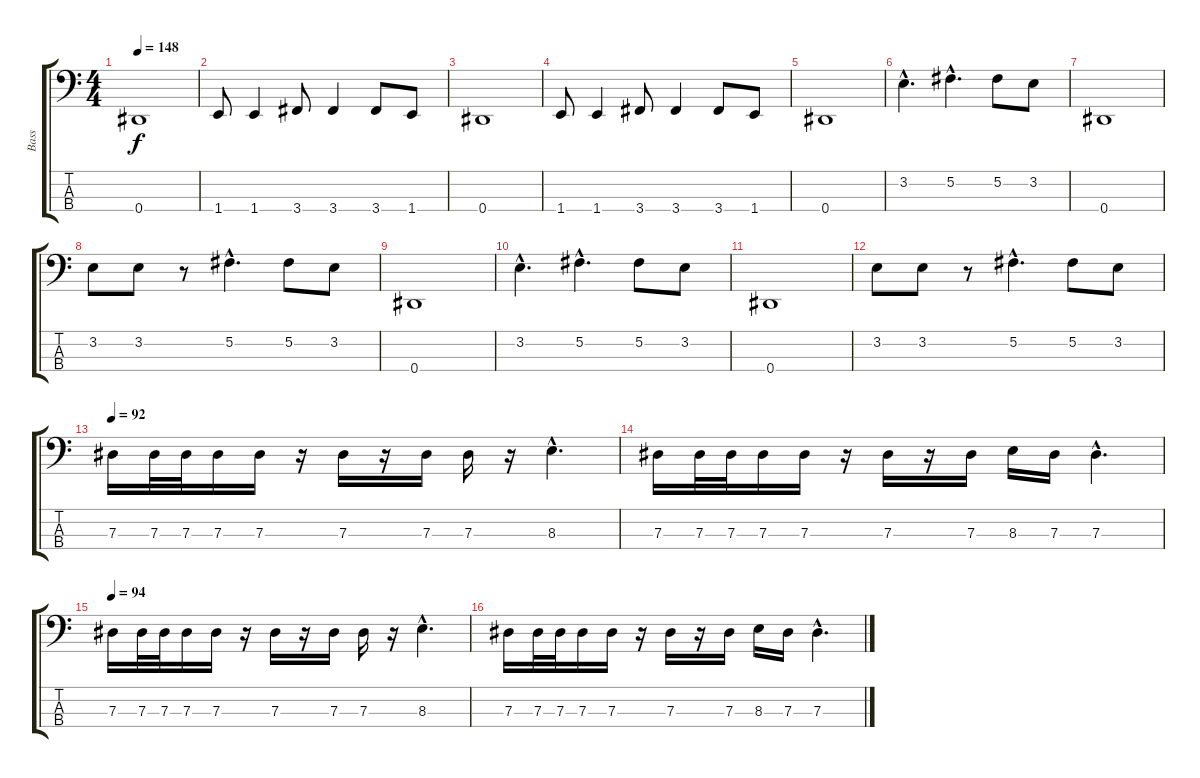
\track ("Bass" "Bass") {instrument electricbasspick}
\staff {score tabs}
\tuning (Gb2 Db2 Ab1 Eb1) {hide}
\ts (4 4)
\tempo 148
\clef f4
\ks c
0.4.1{dy f} |
1.4.8 1.4.4 3.4.8 3.4.4 3.4.8 1.4.8 |
0.4.1 |
1.4.8 1.4.4 3.4.8 3.4.4 3.4.8 1.4.8 |
0.4.1 |
3.2{hac}.4{d} 5.2{hac}.4{d} 5.2.8 3.2.8 |
0.4.1 |
3.2.8 3.2.8 r.8 5.2{hac}.4{d} 5.2.8 3.2.8 |
0.4.1 |
3.2{hac}.4{d} 5.2{hac}.4{d} 5.2.8 3.2.8 |
0.4.1 |
3.2.8 3.2.8 r.8 5.2{hac}.4{d} 5.2.8 3.2.8 |
\tempo 92
7.3.16 7.3.32 7.3.32 7.3.16 7.3.16 r.16 7.3.16 r.16 7.3.16 7.3.16 r.16 8.3{hac}.4{d} |
7.3.16 7.3.32 7.3.32 7.3.16 7.3.16 r.16 7.3.16 r.16 7.3.16 8.3.16 7.3.16 7.3{hac}.4{d} |
\tempo 94
7.3.16 7.3.32 7.3.32 7.3.16 7.3.16 r.16 7.3.16 r.16 7.3.16 7.3.16 r.16 8.3{hac}.4{d} |
7.3.16 7.3.32 7.3.32 7.3.16 7.3.16 r.16 7.3.16 r.16 7.3.16 8.3.16 7.3.16 7.3{hac}.4{d}
